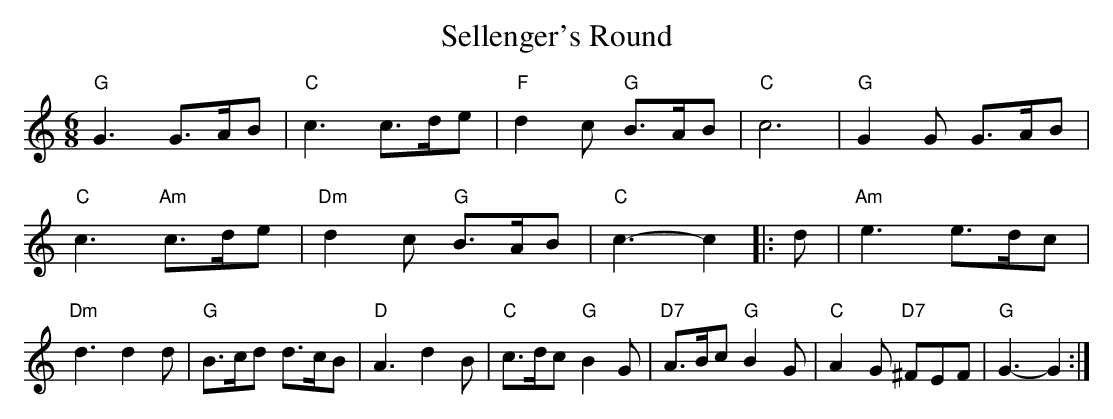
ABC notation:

X:1
T:Sellenger's Round
M:6/8
L:1/8
K:C
"G"G3 G>AB | "C"c3 c>de | "F"d2c "G"B>AB | "C"c6 | \
"G"G2G G>AB | "C" c3 "Am"c>de | "Dm"d2c "G"B>AB | "C" c3-c2 |: \
d | "Am"e3 e>dc | "Dm"d3 d2d | "G"B>cd d>cB | "D"A3 d2B | \
"C"c>dc "G"B2G | "D7"A>Bc "G"B2G | "C"A2G "D7"^FEF | "G"G3-G2 :|
